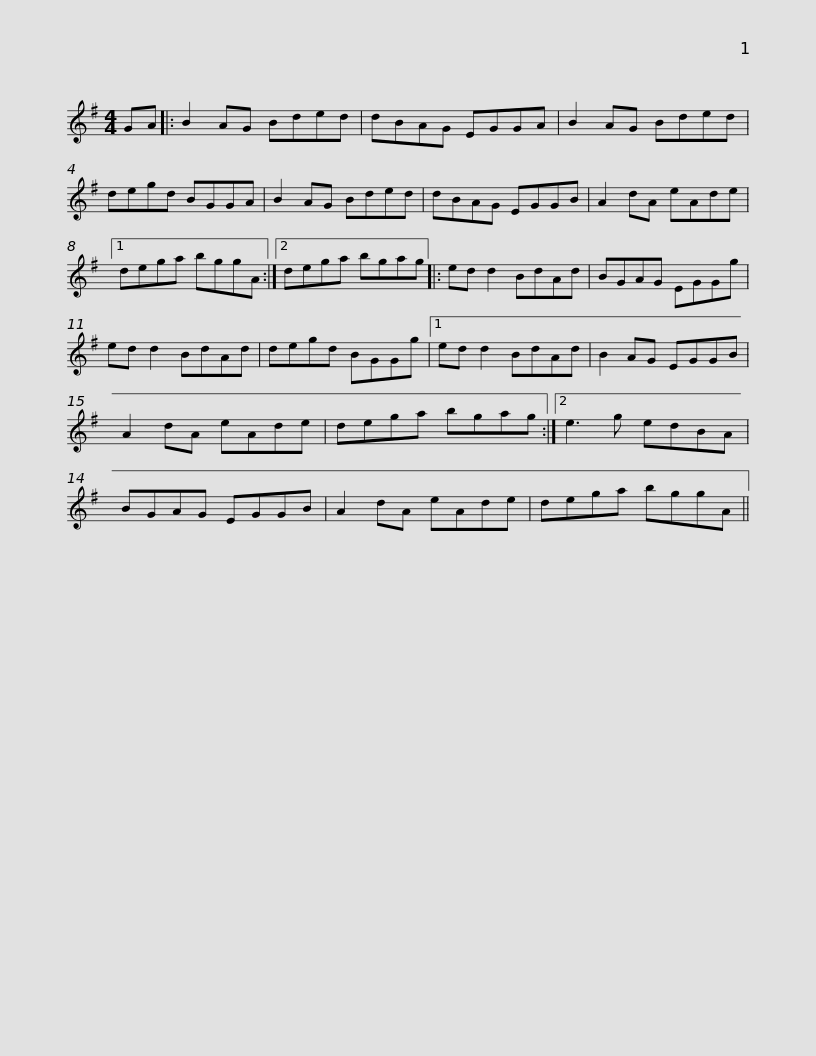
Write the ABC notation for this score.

X:1
L:1/8
M:4/4
I:linebreak $
K:G
V:1 treble
V:1
 GA |: B2 AG Bded | dBAG EGGA | B2 AG Bded | degd BGGA | %5
 B2 AG Bded |$ dBAG EGGB | A2 dA eAde |1 dega bggA :|2 dega bgag |: %10
 ed d2 BdAd |$ BGAG EGGg | ed d2 BdAd | degd BGGg |1 ed d2 BdAd | %15
 B2 AG EGGB | A2 dA eAde |$ dega bgag :|2 e3 g edBA | BGAG EGGB | %20
 A2 dA eAde | dega bggA || %22
